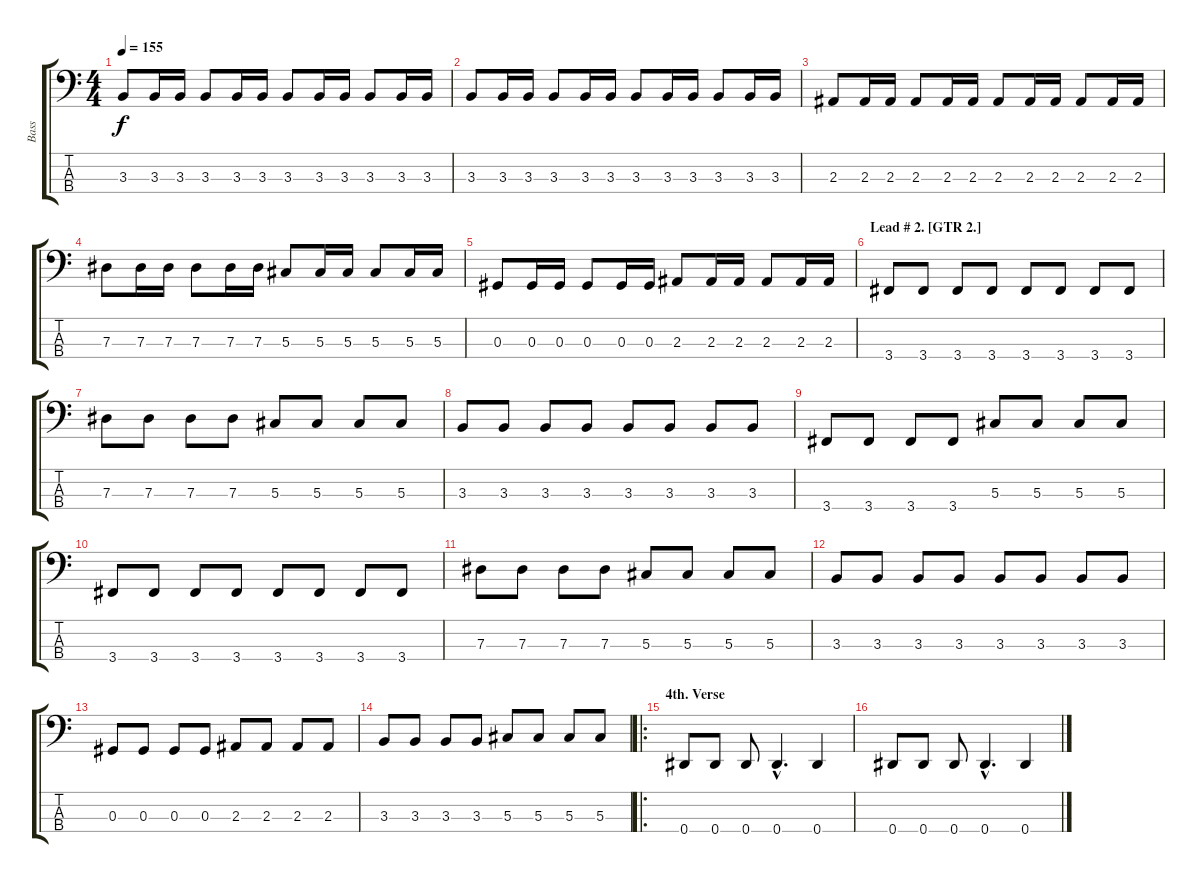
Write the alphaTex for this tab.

\track ("Bass" "Bass") {instrument electricbassfinger}
\staff {score tabs}
\tuning (Gb2 Db2 Ab1 Eb1) {hide}
\ts (4 4)
\tempo 155
\clef f4
\ks c
3.3.8{dy f} 3.3.16 3.3.16 3.3.8 3.3.16 3.3.16 3.3.8 3.3.16 3.3.16 3.3.8 3.3.16 3.3.16 |
3.3.8 3.3.16 3.3.16 3.3.8 3.3.16 3.3.16 3.3.8 3.3.16 3.3.16 3.3.8 3.3.16 3.3.16 |
2.3.8 2.3.16 2.3.16 2.3.8 2.3.16 2.3.16 2.3.8 2.3.16 2.3.16 2.3.8 2.3.16 2.3.16 |
7.3.8 7.3.16 7.3.16 7.3.8 7.3.16 7.3.16 5.3.8 5.3.16 5.3.16 5.3.8 5.3.16 5.3.16 |
0.3.8 0.3.16 0.3.16 0.3.8 0.3.16 0.3.16 2.3.8 2.3.16 2.3.16 2.3.8 2.3.16 2.3.16 |
\section ("" "Lead # 2. [GTR 2.]")
3.4.8 3.4.8 3.4.8 3.4.8 3.4.8 3.4.8 3.4.8 3.4.8 |
7.3.8 7.3.8 7.3.8 7.3.8 5.3.8 5.3.8 5.3.8 5.3.8 |
3.3.8 3.3.8 3.3.8 3.3.8 3.3.8 3.3.8 3.3.8 3.3.8 |
3.4.8 3.4.8 3.4.8 3.4.8 5.3.8 5.3.8 5.3.8 5.3.8 |
3.4.8 3.4.8 3.4.8 3.4.8 3.4.8 3.4.8 3.4.8 3.4.8 |
7.3.8 7.3.8 7.3.8 7.3.8 5.3.8 5.3.8 5.3.8 5.3.8 |
3.3.8 3.3.8 3.3.8 3.3.8 3.3.8 3.3.8 3.3.8 3.3.8 |
0.3.8 0.3.8 0.3.8 0.3.8 2.3.8 2.3.8 2.3.8 2.3.8 |
3.3.8 3.3.8 3.3.8 3.3.8 5.3.8 5.3.8 5.3.8 5.3.8 |
\ro
\section ("" "4th. Verse")
0.4.8 0.4.8 0.4.8 0.4{hac}.4{d} 0.4.4 |
0.4.8 0.4.8 0.4.8 0.4{hac}.4{d} 0.4.4
